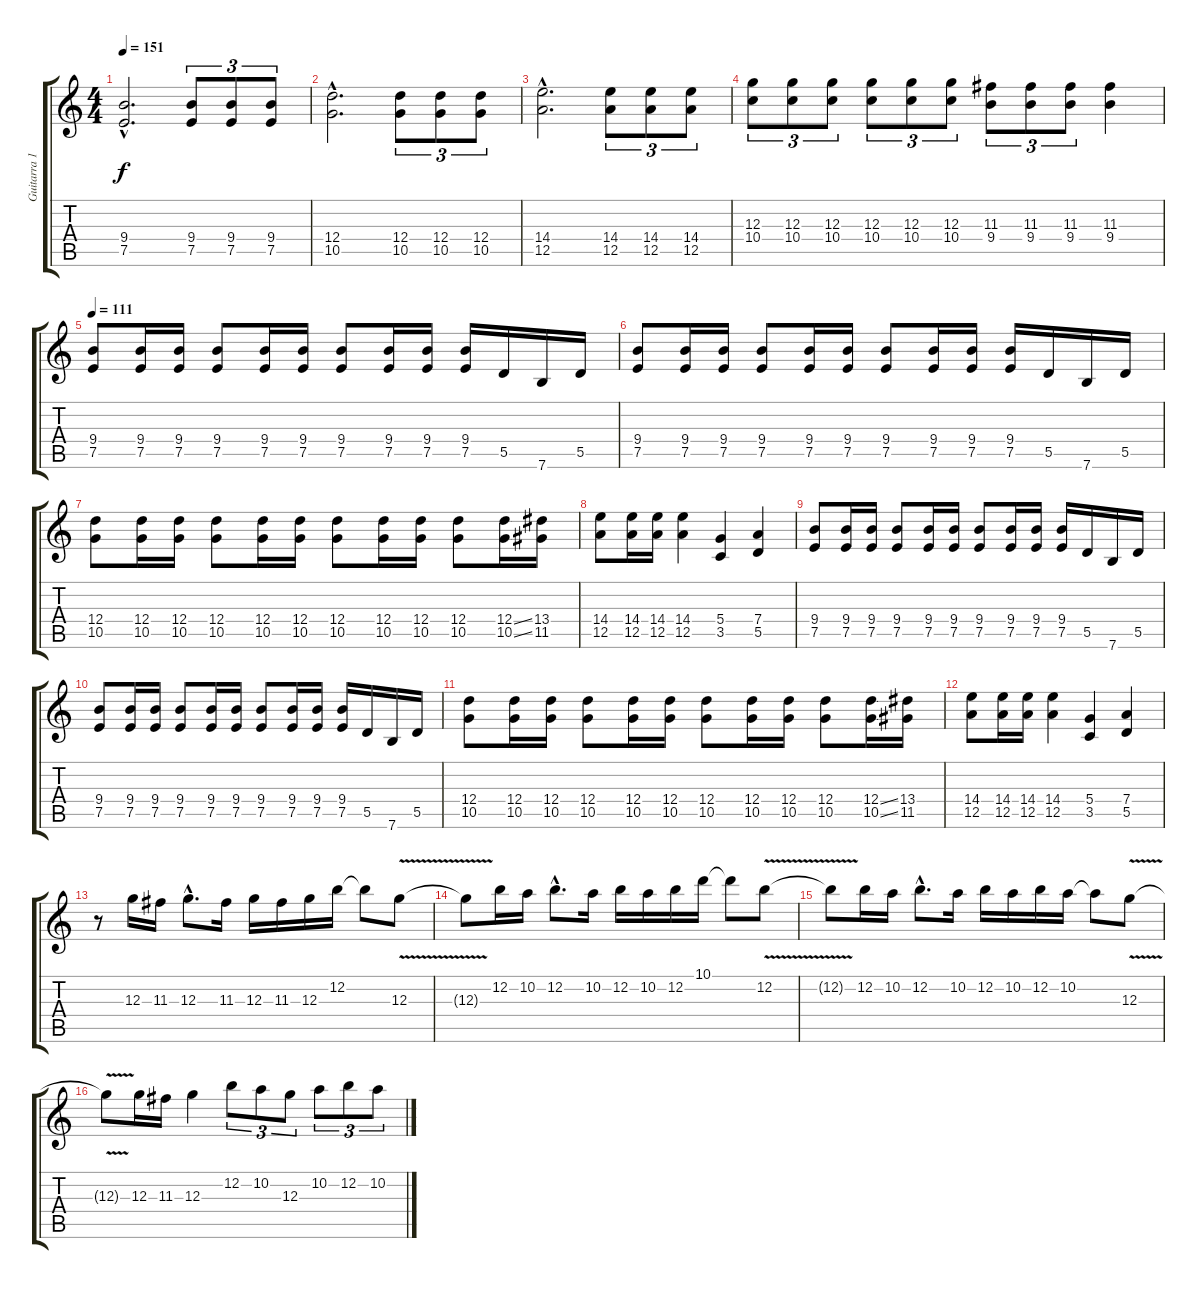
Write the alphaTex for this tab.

\track ("Guitarra 1/ solo" "Guitarra 1") {instrument distortionguitar}
\staff {score tabs}
\tuning (E4 B3 G3 D3 A2 E2) {hide}
\ts (4 4)
\tempo 151
\clef g2
\ks c
(9.4{hac} 7.5{hac}).2{d dy f} (9.4 7.5).8{tu (3 2)} (9.4 7.5).8{tu (3 2)} (9.4 7.5).8{tu (3 2)} |
(12.4{hac} 10.5{hac}).2{d} (12.4 10.5).8{tu (3 2)} (12.4 10.5).8{tu (3 2)} (12.4 10.5).8{tu (3 2)} |
(14.4{hac} 12.5{hac}).2{d} (14.4 12.5).8{tu (3 2)} (14.4 12.5).8{tu (3 2)} (14.4 12.5).8{tu (3 2)} |
(12.3 10.4).8{tu (3 2)} (12.3 10.4).8{tu (3 2)} (12.3 10.4).8{tu (3 2)} (12.3 10.4).8{tu (3 2)} (12.3 10.4).8{tu (3 2)} (12.3 10.4).8{tu (3 2)} (11.3 9.4).8{tu (3 2)} (11.3 9.4).8{tu (3 2)} (11.3 9.4).8{tu (3 2)} (11.3 9.4).4 |
\tempo 111
(9.4 7.5).8 (9.4 7.5).16 (9.4 7.5).16 (9.4 7.5).8 (9.4 7.5).16 (9.4 7.5).16 (9.4 7.5).8 (9.4 7.5).16 (9.4 7.5).16 (9.4 7.5).16 5.5.16 7.6.16 5.5.16 |
(9.4 7.5).8 (9.4 7.5).16 (9.4 7.5).16 (9.4 7.5).8 (9.4 7.5).16 (9.4 7.5).16 (9.4 7.5).8 (9.4 7.5).16 (9.4 7.5).16 (9.4 7.5).16 5.5.16 7.6.16 5.5.16 |
(12.4 10.5).8 (12.4 10.5).16 (12.4 10.5).16 (12.4 10.5).8 (12.4 10.5).16 (12.4 10.5).16 (12.4 10.5).8 (12.4 10.5).16 (12.4 10.5).16 (12.4 10.5).8 (12.4{ss} 10.5{ss}).16 (13.4 11.5).16 |
(14.4 12.5).8 (14.4 12.5).16 (14.4 12.5).16 (14.4 12.5).4 (5.4 3.5).4 (7.4 5.5).4 |
(9.4 7.5).8 (9.4 7.5).16 (9.4 7.5).16 (9.4 7.5).8 (9.4 7.5).16 (9.4 7.5).16 (9.4 7.5).8 (9.4 7.5).16 (9.4 7.5).16 (9.4 7.5).16 5.5.16 7.6.16 5.5.16 |
(9.4 7.5).8 (9.4 7.5).16 (9.4 7.5).16 (9.4 7.5).8 (9.4 7.5).16 (9.4 7.5).16 (9.4 7.5).8 (9.4 7.5).16 (9.4 7.5).16 (9.4 7.5).16 5.5.16 7.6.16 5.5.16 |
(12.4 10.5).8 (12.4 10.5).16 (12.4 10.5).16 (12.4 10.5).8 (12.4 10.5).16 (12.4 10.5).16 (12.4 10.5).8 (12.4 10.5).16 (12.4 10.5).16 (12.4 10.5).8 (12.4{ss} 10.5{ss}).16 (13.4 11.5).16 |
(14.4 12.5).8 (14.4 12.5).16 (14.4 12.5).16 (14.4 12.5).4 (5.4 3.5).4 (7.4 5.5).4 |
r.8 12.3.16 11.3.16 12.3{hac}.8{d} 11.3.16 12.3.16 11.3.16 12.3.16 12.2.16 12.2{t}.8 12.3{v}.8 |
12.3{t}.8 12.2.16 10.2.16 12.2{hac}.8{d} 10.2.16 12.2.16 10.2.16 12.2.16 10.1.16 10.1{t}.8 12.2{v}.8 |
12.2{t}.8 12.2.16 10.2.16 12.2{hac}.8{d} 10.2.16 12.2.16 10.2.16 12.2.16 10.2.16 10.2{t}.8 12.3{v}.8 |
12.3{t}.8 12.3.16 11.3.16 12.3.4 12.2.8{tu (3 2)} 10.2.8{tu (3 2)} 12.3.8{tu (3 2)} 10.2.8{tu (3 2)} 12.2.8{tu (3 2)} 10.2.8{tu (3 2)}
